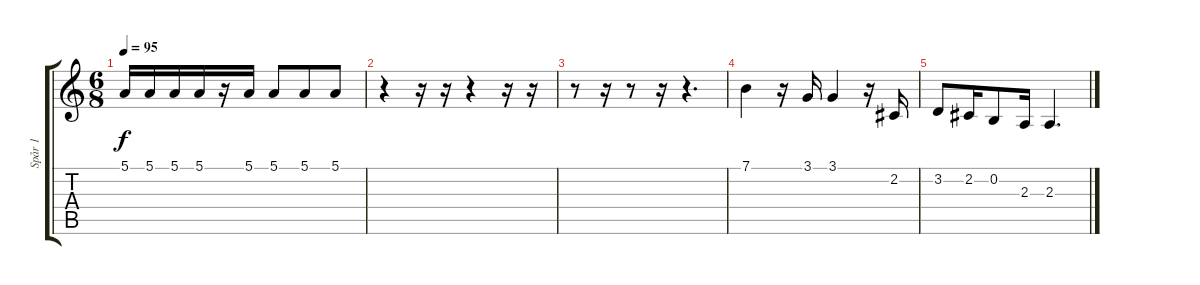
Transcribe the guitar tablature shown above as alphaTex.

\track ("Spår 1" "Spår 1") {instrument bassoon}
\staff {score tabs}
\tuning (E4 B3 G3 D3 A2 E2) {hide}
\ts (6 8)
\tempo 95
\clef g2
\ks c
5.1.16{dy f} 5.1.16 5.1.16 5.1.16 r.16 5.1.16 5.1.8 5.1.8 5.1.8 |
r.4 r.16 r.16 r.4 r.16 r.16 |
r.8 r.16 r.8 r.16 r.4{d} |
7.1.4 r.16 3.1.16 3.1.4 r.16 2.2.16 |
3.2.8 2.2.16 0.2.8 2.3.16 2.3.4{d}
